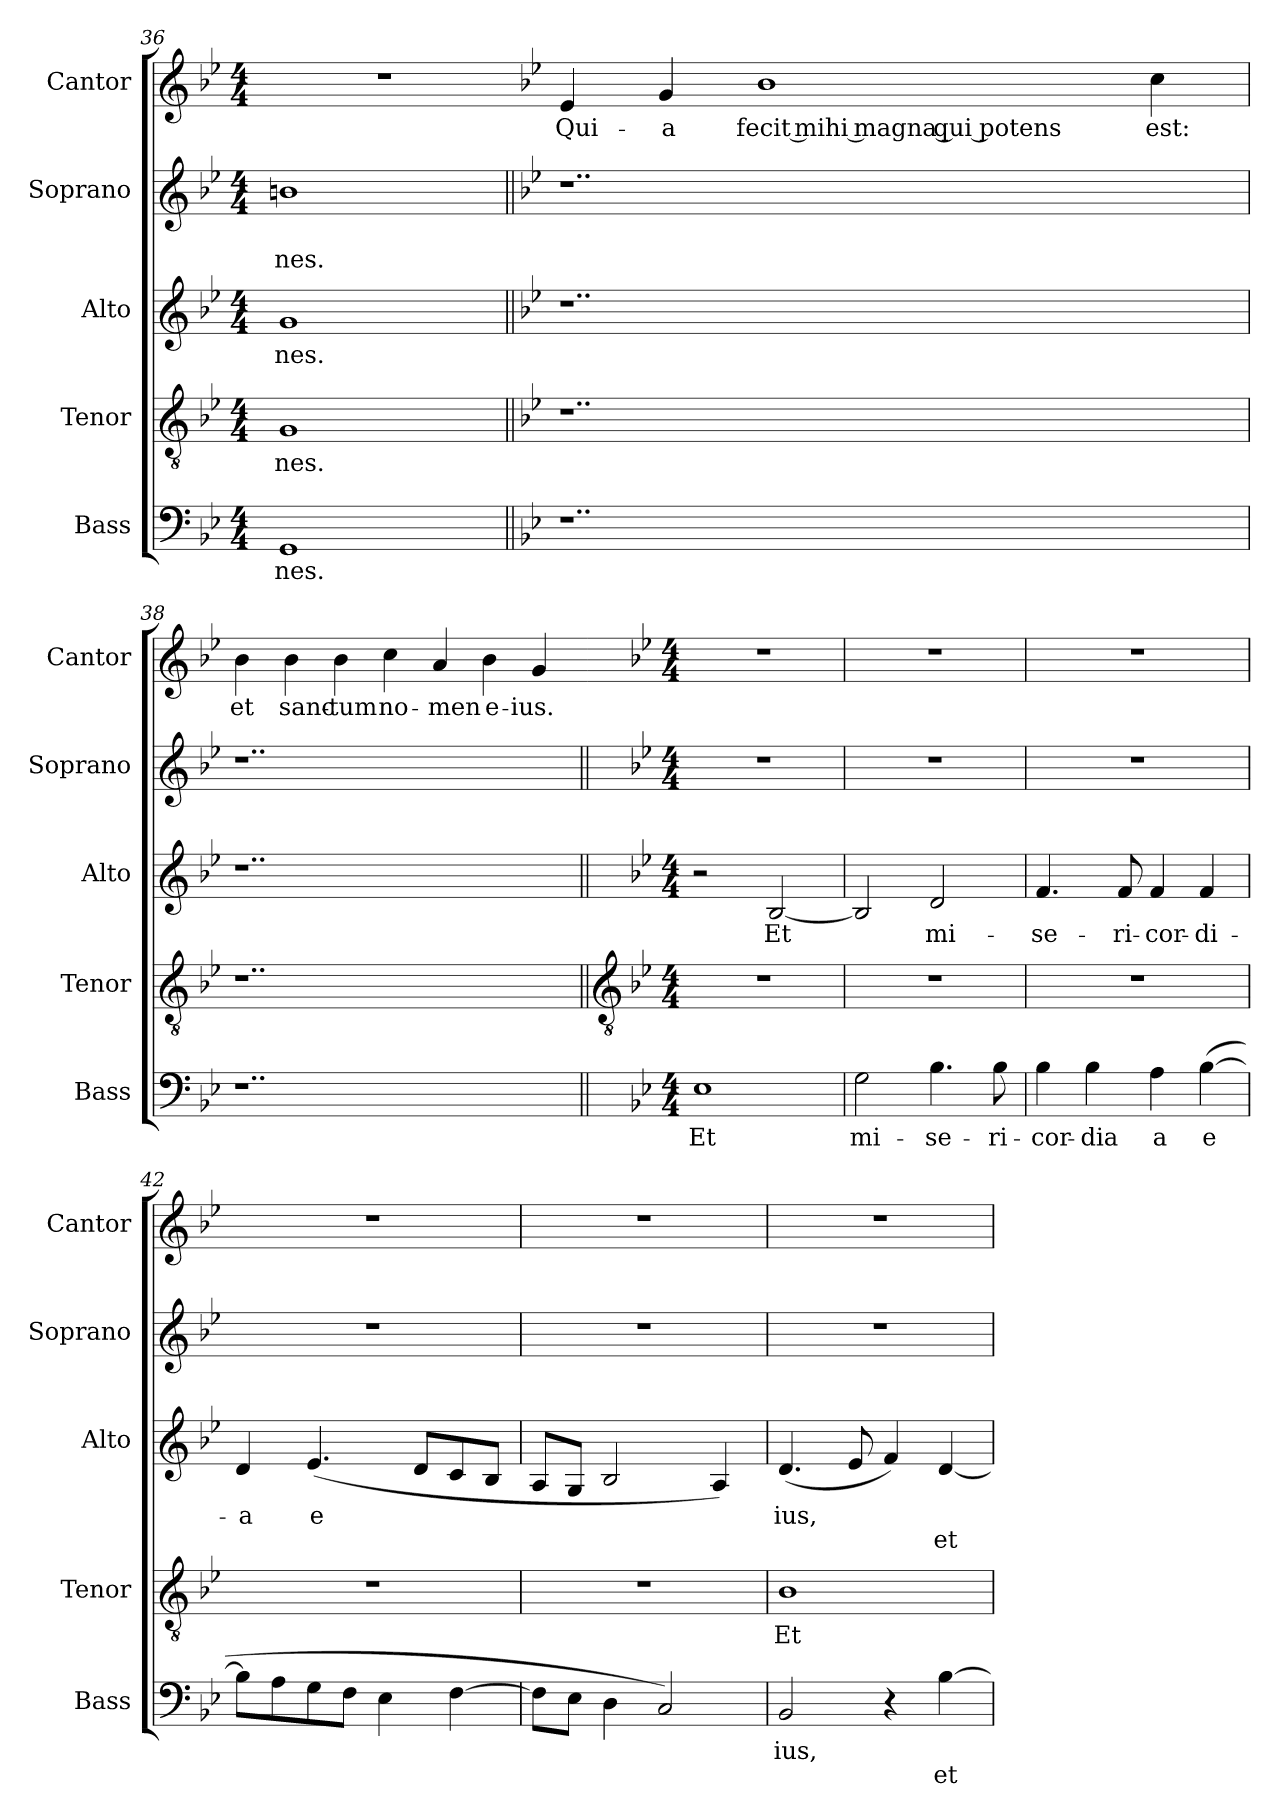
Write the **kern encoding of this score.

**kern	**text	**text	**kern	**text	**kern	**text	**text	**kern	**text	**text	**kern	**text
*part5	*part5	*part5	*part4	*part4	*part3	*part3	*part3	*part2	*part2	*part2	*part1	*part1
*staff5	*staff5	*staff5	*staff4	*staff4	*staff3	*staff3	*staff3	*staff2	*staff2	*staff2	*staff1	*staff1
*I"Bass	*	*	*I"Tenor	*	*I"Alto	*	*	*I"Soprano	*	*	*I"Cantor	*
*I'Bass	*	*	*I'Tenor	*	*I'Alto	*	*	*I'Soprano	*	*	*I'Cantor	*
*clefF4	*	*	*clefGv2	*	*clefG2	*	*	*clefG2	*	*	*clefG2	*
*k[b-e-]	*	*	*k[b-e-]	*	*k[b-e-]	*	*	*k[b-e-]	*	*	*k[b-e-]	*
*B-:	*	*	*B-:	*	*B-:	*	*	*B-:	*	*	*B-:	*
*M4/4	*	*	*M4/4	*	*M4/4	*	*	*M4/4	*	*	*M4/4	*
=36	=36	=36	=36	=36	=36	=36	=36	=36	=36	=36	=36	=36
!	!LO:LY:b	!	!	!LO:LY:b	!	!LO:LY:b	!	!	!	!LO:LY:b	!	!
1GG	-nes.	.	1G	nes.	1g	nes.	.	1bn	.	-nes.	1r	.
!!LO:LB:g=z
=37||	=37	=37	=37||	=37	=37||	=37	=37	=37||	=37	=37	=37	=37
*	*	*	*	*	*	*	*	*	*	*	*k[b-e-]	*
*	*	*	*	*	*	*	*	*	*	*	*B-:	*
!	!	!	!	!	!	!	!	!	!	!	!	!LO:LY:b
1..r	.	.	1..r	.	1..r	.	.	1..r	.	.	4e-	Qui-
!	!	!	!	!	!	!	!	!	!	!	!	!LO:LY:b
.	.	.	.	.	.	.	.	.	.	.	4g	-a
!	!	!	!	!	!	!	!	!	!	!	!	!LO:LY:b
.	.	.	.	.	.	.	.	.	.	.	1b-	fecit mihi magna qui potens
!	!	!	!	!	!	!	!	!	!	!	!	!LO:LY:b
.	.	.	.	.	.	.	.	.	.	.	4cc	est:
=38	=38	=38	=38	=38	=38	=38	=38	=38	=38	=38	=38	=38
!	!	!	!	!	!	!	!	!	!	!	!	!LO:LY:b
1..r	.	.	1..r	.	1..r	.	.	1..r	.	.	4b-	et
!	!	!	!	!	!	!	!	!	!	!	!	!LO:LY:b
.	.	.	.	.	.	.	.	.	.	.	4b-	sanc-
!	!	!	!	!	!	!	!	!	!	!	!	!LO:LY:b
.	.	.	.	.	.	.	.	.	.	.	4b-	-tum
!	!	!	!	!	!	!	!	!	!	!	!	!LO:LY:b
.	.	.	.	.	.	.	.	.	.	.	4cc	no-
!	!	!	!	!	!	!	!	!	!	!	!	!LO:LY:b
.	.	.	.	.	.	.	.	.	.	.	4a	-men
!	!	!	!	!	!	!	!	!	!	!	!	!LO:LY:b
.	.	.	.	.	.	.	.	.	.	.	4b-	e-
!	!	!	!	!	!	!	!	!	!	!	!	!LO:LY:b
.	.	.	.	.	.	.	.	.	.	.	4g	-ius.
!!LO:LB:g=z
=39||	=39-	=39-	=39||	=39-	=39||	=39-	=39-	=39||	=39-	=39-	=39-	=39-
*	*	*	*clefGv2	*	*	*	*	*	*	*	*	*
*k[b-e-]	*	*	*k[b-e-]	*	*k[b-e-]	*	*	*	*	*	*	*
*B-:	*	*	*B-:	*	*B-:	*	*	*	*	*	*	*
*M4/4	*	*	*M4/4	*	*M4/4	*	*	*M4/4	*	*	*M4/4	*
!	!LO:LY:b	!	!	!	!	!	!	!	!	!	!	!
1E-	Et	.	1r	.	2r	.	.	1r	.	.	1r	.
!	!	!	!	!	!	!LO:LY:b	!	!	!	!	!	!
.	.	.	.	.	[2B-	Et	.	.	.	.	.	.
=40	=40	=40	=40	=40	=40	=40	=40	=40	=40	=40	=40	=40
!	!LO:LY:b	!	!	!	!	!	!	!	!	!	!	!
2G	mi-	.	1r	.	2B-]	.	.	1r	.	.	1r	.
!	!LO:LY:b	!	!	!	!	!LO:LY:b	!	!	!	!	!	!
4.B-	-se-	.	.	.	2d	mi-	.	.	.	.	.	.
!	!LO:LY:b	!	!	!	!	!	!	!	!	!	!	!
8B-	-ri-	.	.	.	.	.	.	.	.	.	.	.
=41	=41	=41	=41	=41	=41	=41	=41	=41	=41	=41	=41	=41
!	!LO:LY:b	!	!	!	!	!LO:LY:b	!	!	!	!	!	!
4B-	-cor-	.	1r	.	4.f	-se-	.	1r	.	.	1r	.
!	!LO:LY:b	!	!	!	!	!	!	!	!	!	!	!
4B-	-dia	.	.	.	.	.	.	.	.	.	.	.
!	!	!	!	!	!	!LO:LY:b	!	!	!	!	!	!
.	.	.	.	.	8f	-ri-	.	.	.	.	.	.
!	!LO:LY:b	!	!	!	!	!LO:LY:b	!	!	!	!	!	!
4A	a	.	.	.	4f	-cor-	.	.	.	.	.	.
!	!LO:LY:b	!	!	!	!	!LO:LY:b	!	!	!	!	!	!
(>[4B-	e	.	.	.	4f	-di-	.	.	.	.	.	.
=42	=42	=42	=42	=42	=42	=42	=42	=42	=42	=42	=42	=42
!	!	!	!	!	!	!LO:LY:b	!	!	!	!	!	!
8B-L]	.	.	1r	.	4d	-a	.	1r	.	.	1r	.
8A	.	.	.	.	.	.	.	.	.	.	.	.
!	!	!	!	!	!	!LO:LY:b	!	!	!	!	!	!
8G	.	.	.	.	(<4.e-	e	.	.	.	.	.	.
8FJ	.	.	.	.	.	.	.	.	.	.	.	.
4E-	.	.	.	.	.	.	.	.	.	.	.	.
.	.	.	.	.	8dL	.	.	.	.	.	.	.
[4F	.	.	.	.	8c	.	.	.	.	.	.	.
.	.	.	.	.	8B-J	.	.	.	.	.	.	.
=43	=43	=43	=43	=43	=43	=43	=43	=43	=43	=43	=43	=43
8FL]	.	.	1r	.	8AL	.	.	1r	.	.	1r	.
8E-J	.	.	.	.	8GJ	.	.	.	.	.	.	.
4D	.	.	.	.	2B-	.	.	.	.	.	.	.
2C)	.	.	.	.	.	.	.	.	.	.	.	.
.	.	.	.	.	4A)	.	.	.	.	.	.	.
=44	=44	=44	=44	=44	=44	=44	=44	=44	=44	=44	=44	=44
!	!LO:LY:b	!	!	!LO:LY:b	!	!LO:LY:b	!	!	!	!	!	!
2BB-	ius,	.	1B-	Et	(<4.d	ius,	.	1r	.	.	1r	.
.	.	.	.	.	8e-	.	.	.	.	.	.	.
4r	.	.	.	.	4f)	.	.	.	.	.	.	.
!	!	!LO:LY:b	!	!	!	!	!LO:LY:b	!	!	!	!	!
[4B-	.	et	.	.	[4d	.	et	.	.	.	.	.
=	=	=	=	=	=	=	=	=	=	=	=	=
*-	*-	*-	*-	*-	*-	*-	*-	*-	*-	*-	*-	*-
